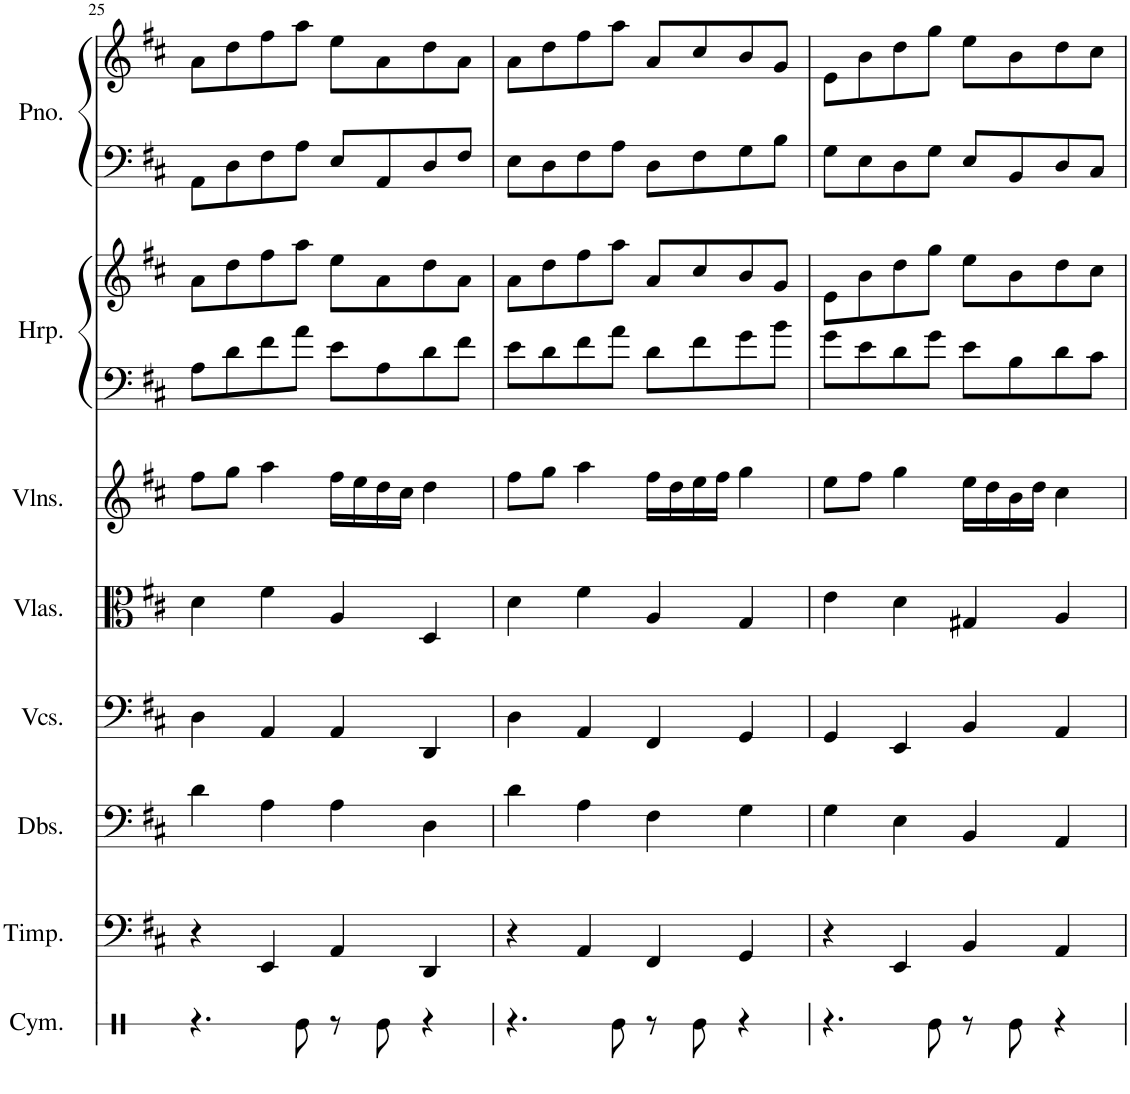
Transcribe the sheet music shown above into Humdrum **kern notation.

**kern	**kern	**kern	**kern	**kern	**kern	**kern	**kern	**kern	**kern
*part8	*part7	*part6	*part5	*part4	*part3	*part2	*part2	*part1	*part1
*staff10	*staff9	*staff8	*staff7	*staff6	*staff5	*staff4	*staff3	*staff2	*staff1
*I"Cymbal	*I"Timpani	*I"Double Basses	*I"Violoncellos	*I"Violas	*I"Violins	*I"Harp	*	*I"Piano	*
*I'Cym.	*I'Timp.	*I'Dbs.	*I'Vcs.	*I'Vlas.	*I'Vlns.	*I'Hrp.	*	*I'Pno.	*
!!LO:PB:g=z
*clefX	*clefF4	*clefF4	*clefF4	*clefC3	*clefG2	*clefF4	*clefG2	*clefF4	*clefG2
*	*	*Trd7c12	*	*	*	*	*	*	*
*k[]	*k[f#c#]	*k[f#c#]	*k[f#c#]	*k[f#c#]	*k[f#c#]	*k[f#c#]	*k[f#c#]	*k[f#c#]	*k[f#c#]
*M4/4	*M4/4	*M4/4	*M4/4	*M4/4	*M4/4	*M4/4	*M4/4	*M4/4	*M4/4
*met(c)	*met(c)	*met(c)	*met(c)	*met(c)	*met(c)	*met(c)	*met(c)	*met(c)	*met(c)
=25	=25	=25	=25	=25	=25	=25	=25	=25	=25
4.r	4r	4d\	4D\	4d\	8ff#\L	8A\L	8a\L	8AA\L	8a\L
.	.	.	.	.	8gg\J	8d\	8dd\	8D\	8dd\
.	4EE/	4A\	4AA/	4f#\	4aa\	8f#\	8ff#\	8F#\	8ff#\
8Re\	.	.	.	.	.	8a\J	8aa\J	8A\J	8aa\J
8r	4AA/	4A\	4AA/	4A/	16ff#\LL	8e\L	8ee\L	8E/L	8ee\L
.	.	.	.	.	16ee\	.	.	.	.
8Re\	.	.	.	.	16dd\	8A\	8a\	8AA/	8a\
.	.	.	.	.	16cc#\JJ	.	.	.	.
4r	4DD/	4D\	4DD/	4D/	4dd\	8d\	8dd\	8D/	8dd\
.	.	.	.	.	.	8f#\J	8a\J	8F#/J	8a\J
=26	=26	=26	=26	=26	=26	=26	=26	=26	=26
4.r	4r	4d\	4D\	4d\	8ff#\L	8e\L	8a\L	8E\L	8a\L
.	.	.	.	.	8gg\J	8d\	8dd\	8D\	8dd\
.	4AA/	4A\	4AA/	4f#\	4aa\	8f#\	8ff#\	8F#\	8ff#\
8Re\	.	.	.	.	.	8a\J	8aa\J	8A\J	8aa\J
8r	4FF#/	4F#\	4FF#/	4A/	16ff#\LL	8d\L	8a/L	8D\L	8a/L
.	.	.	.	.	16dd\	.	.	.	.
8Re\	.	.	.	.	16ee\	8f#\	8cc#/	8F#\	8cc#/
.	.	.	.	.	16ff#\JJ	.	.	.	.
4r	4GG/	4G\	4GG/	4G/	4gg\	8g\	8b/	8G\	8b/
.	.	.	.	.	.	8b\J	8g/J	8B\J	8g/J
=27	=27	=27	=27	=27	=27	=27	=27	=27	=27
4.r	4r	4G\	4GG/	4e\	8ee\L	8g\L	8e\L	8G\L	8e\L
.	.	.	.	.	8ff#\J	8e\	8b\	8E\	8b\
.	4EE/	4E\	4EE/	4d\	4gg\	8d\	8dd\	8D\	8dd\
8Re\	.	.	.	.	.	8g\J	8gg\J	8G\J	8gg\J
8r	4BB/	4BB/	4BB/	4G#X/	16ee\LL	8e\L	8ee\L	8E/L	8ee\L
.	.	.	.	.	16dd\	.	.	.	.
8Re\	.	.	.	.	16b\	8B\	8b\	8BB/	8b\
.	.	.	.	.	16dd\JJ	.	.	.	.
4r	4AA/	4AA/	4AA/	4A/	4cc#\	8d\	8dd\	8D/	8dd\
.	.	.	.	.	.	8c#\J	8cc#\J	8C#/J	8cc#\J
=	=	=	=	=	=	=	=	=	=
*-	*-	*-	*-	*-	*-	*-	*-	*-	*-
